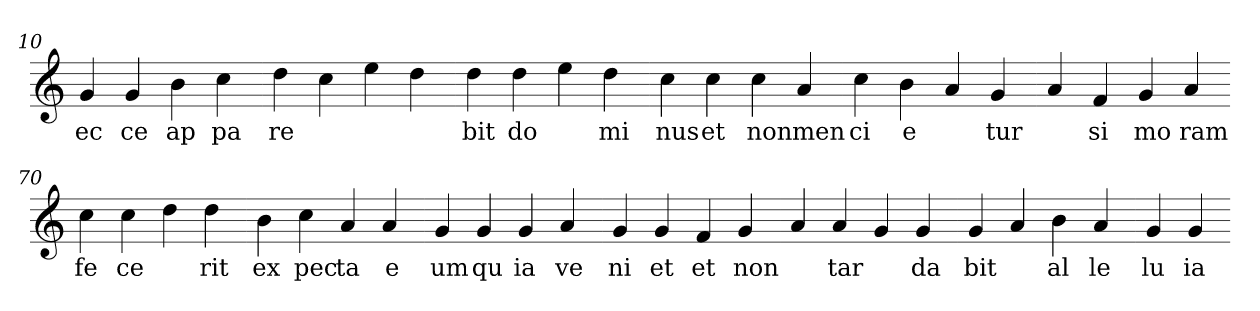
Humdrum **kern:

**kern	**text
*part1	*part1
*staff1	*staff1
*clefG2	*
=10.	=10.
4g	ec
4g	ce
4b	ap
4cc	pa
=20.-	=20.-
4dd	re
4cc	.
4ee	.
4dd	.
=30.-	=30.-
4dd	bit
4dd	do
4ee	.
4dd	mi
=40.-	=40.-
4cc	nus
4cc	et
4cc	non
4a	men
=50.-	=50.-
4cc	ci
4b	e
4a	.
4g	tur
=60.-	=60.-
4a	.
4f	si
4g	mo
4a	ram
=70.-	=70.-
4cc	fe
4cc	ce
4dd	.
4dd	rit
=80.-	=80.-
4b	ex
4cc	pec
4a	ta
4a	e
=90.-	=90.-
4g	um
4g	qu
4g	ia
4a	ve
=100.-	=100.-
4g	ni
4g	et
4f	et
4g	non
=110.-	=110.-
4a	.
4a	tar
4g	.
4g	da
=120.-	=120.-
4g	bit
4a	.
4b	al
4a	le
=130.-	=130.-
4g	lu
4g	ia
=-	=-
*-	*-
